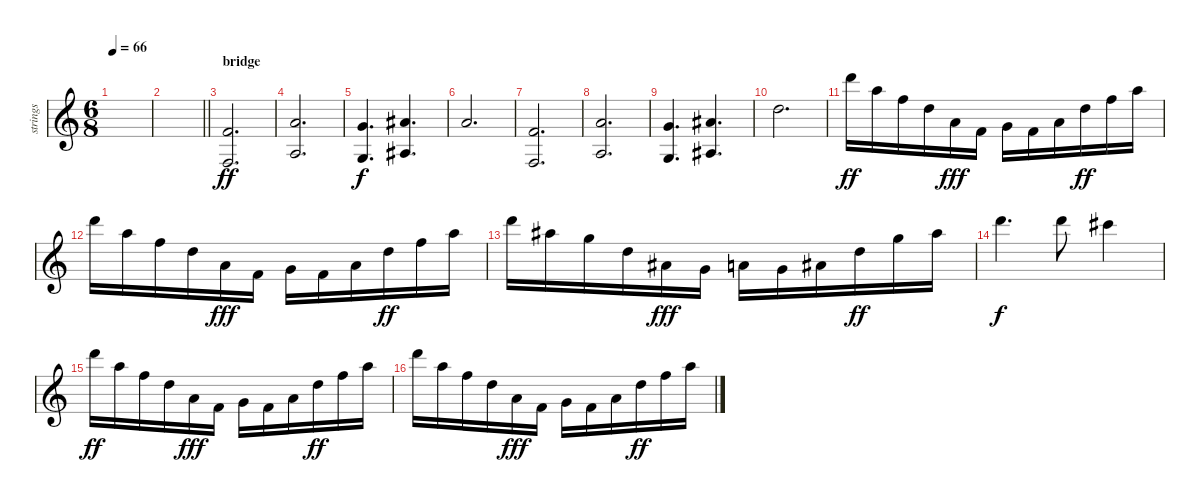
\track ("strings" "strings") {instrument violin}
\staff {score}
\tuning (E4 B3 G3 D3 A2 E2) {hide}
\ts (6 8)
\tempo 66
\clef g2
\ks c
|
\barLineRight lightlight
|
\section ("" "bridge")
(1.1 3.4).2{d dy ff volume 8} |
(5.1 2.3).2{d} |
(3.1 0.3).4{d dy f} (6.1 3.3).4{d} |
5.1.2{d} |
(1.1 3.4).2{d} |
(5.1 2.3).2{d} |
(3.1 0.3).4{d} (6.1 3.3).4{d} |
10.1.2{d} |
22.1.16{dy ff} 17.1.16 13.1.16 10.1.16 5.1.16{dy fff} 1.1.16 3.1.16 1.1.16 5.1.16 10.1.16{dy ff} 13.1.16 17.1.16 |
22.1.16 17.1.16 13.1.16 10.1.16 5.1.16{dy fff} 1.1.16 3.1.16 1.1.16 5.1.16 10.1.16{dy ff} 13.1.16 17.1.16 |
22.1.16 18.1.16 15.1.16 10.1.16 6.1.16{dy fff} 3.1.16 5.1.16 3.1.16 6.1.16 10.1.16{dy ff} 15.1.16 18.1.16 |
27.2.4{d dy f} 27.2.8 26.2.4 |
22.1.16{dy ff} 17.1.16 13.1.16 10.1.16 5.1.16{dy fff} 1.1.16 3.1.16 1.1.16 5.1.16 10.1.16{dy ff} 13.1.16 17.1.16 |
22.1.16 17.1.16 13.1.16 10.1.16 5.1.16{dy fff} 1.1.16 3.1.16 1.1.16 5.1.16 10.1.16{dy ff} 13.1.16 17.1.16
